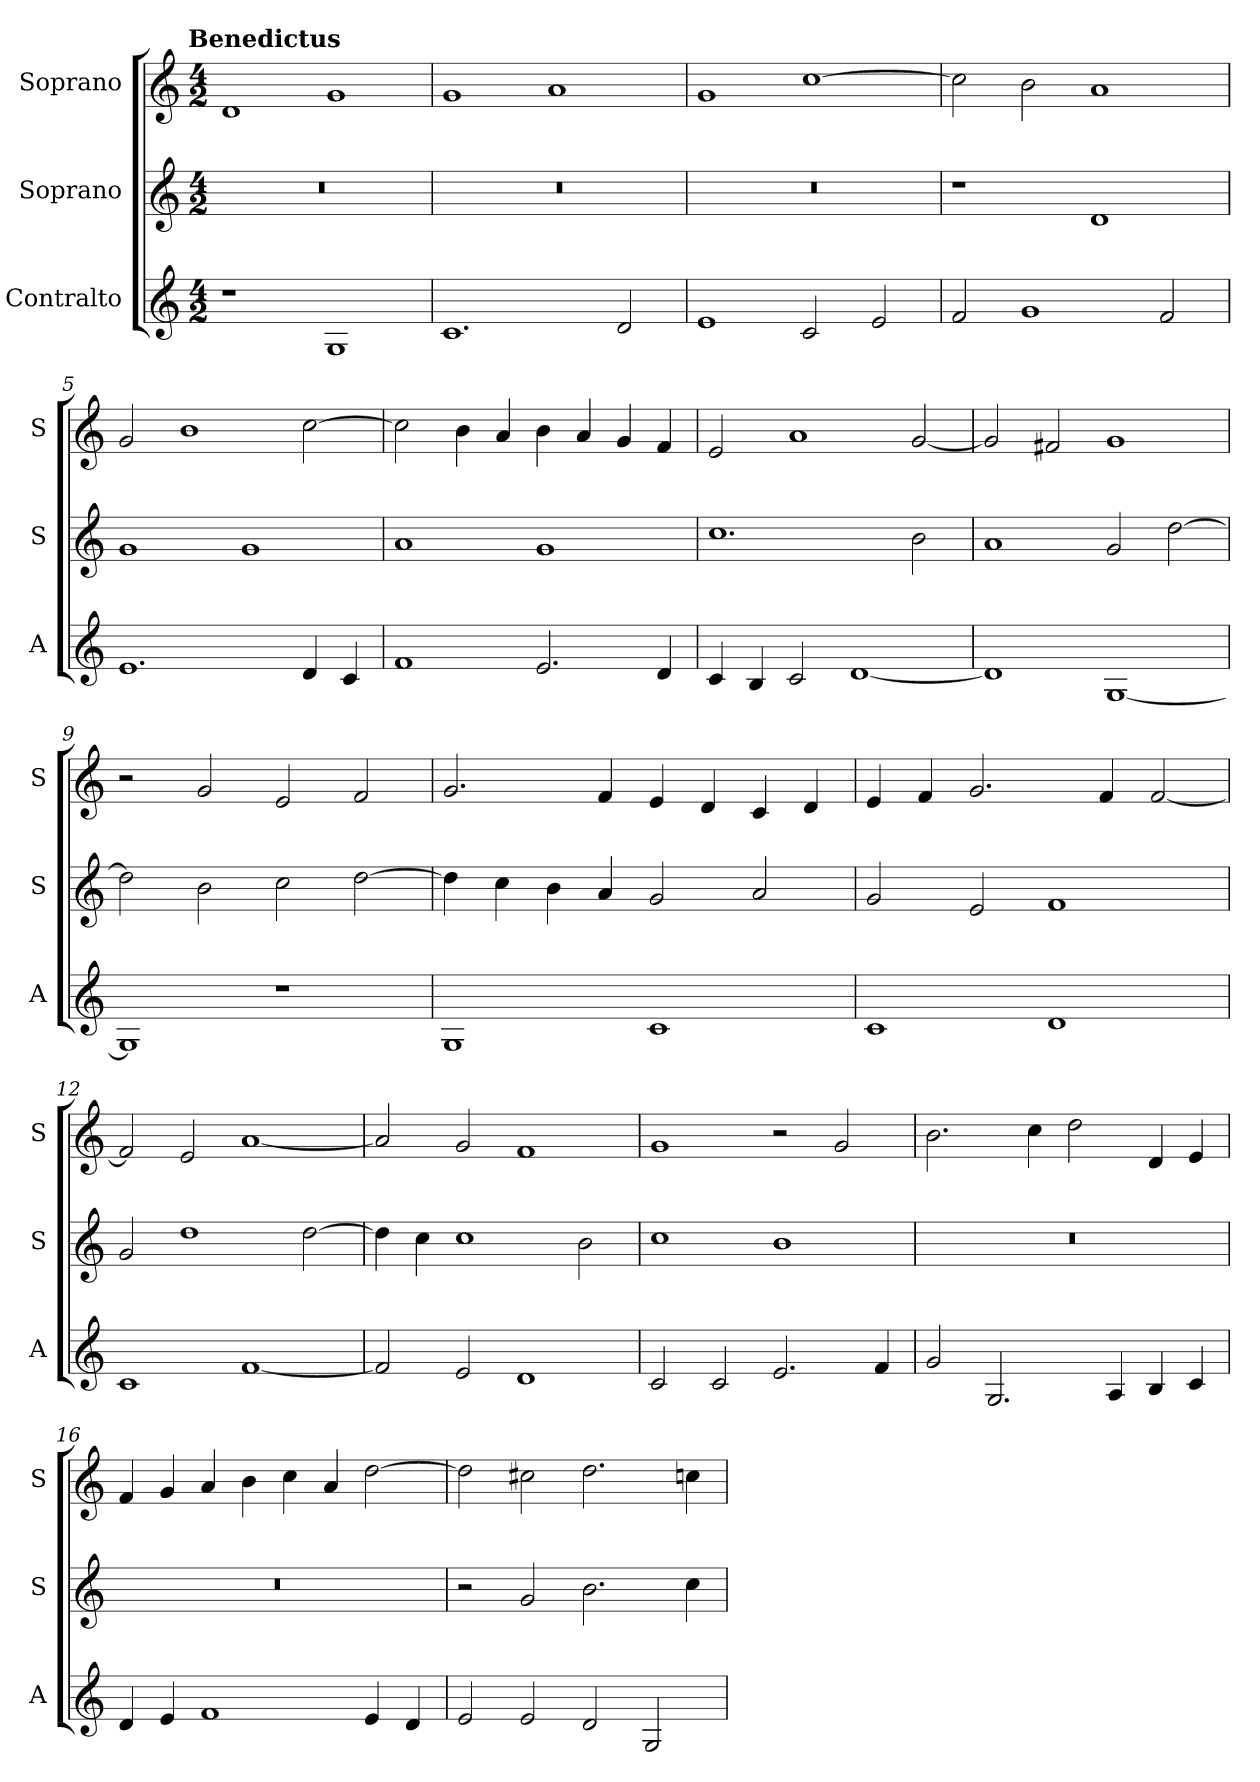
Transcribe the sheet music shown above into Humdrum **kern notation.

**kern	**kern	**kern
*part3	*part2	*part1
*staff3	*staff2	*staff1
*I"Contralto	*I"Soprano	*I"Soprano
*I'A	*I'S	*I'S
*clefG2	*clefG2	*clefG2
*k[]	*k[]	*k[]
*G:mix	*G:mix	*G:mix
!!LO:TX:omd:t=Benedictus
*M4/2	*M4/2	*M4/2
=1	=1	=1
1r	0r	1d
1G	.	1g
=2	=2	=2
1.c	0r	1g
.	.	1a
2d	.	.
=3	=3	=3
1e	0r	1g
2c	.	[1cc
2e	.	.
=4	=4	=4
2f	1r	2cc]
1g	.	2b
.	1d	1a
2f	.	.
=5	=5	=5
1.e	1g	2g
.	.	1b
.	1g	.
4d	.	[2cc
4c	.	.
=6	=6	=6
1f	1a	2cc]
.	.	4b
.	.	4a
2.e	1g	4b
.	.	4a
.	.	4g
4d	.	4f
=7	=7	=7
4c	1.cc	2e
4B	.	.
2c	.	1a
[1d	.	.
.	2b	[2g
=8	=8	=8
1d]	1a	2g]
.	.	2f#X
[1G	2g	1g
.	[2dd	.
=9	=9	=9
1G]	2dd]	2r
.	2b	2g
1r	2cc	2e
.	[2dd	2f
=10	=10	=10
1G	4dd]	2.g
.	4cc	.
.	4b	.
.	4a	4f
1c	2g	4e
.	.	4d
.	2a	4c
.	.	4d
=11	=11	=11
1c	2g	4e
.	.	4f
.	2e	2.g
1d	1f	.
.	.	4f
.	.	[2f
=12	=12	=12
1c	2g	2f]
.	1dd	2e
[1f	.	[1a
.	[2dd	.
=13	=13	=13
2f]	4dd]	2a]
.	4cc	.
2e	1cc	2g
1d	.	1f
.	2b	.
=14	=14	=14
2c	1cc	1g
2c	.	.
2.e	1b	2r
.	.	2g
4f	.	.
=15	=15	=15
2g	0r	2.b
2.G	.	.
.	.	4cc
.	.	2dd
4A	.	.
4B	.	4d
4c	.	4e
=16	=16	=16
4d	0r	4f
4e	.	4g
1f	.	4a
.	.	4b
.	.	4cc
.	.	4a
4e	.	[2dd
4d	.	.
=17	=17	=17
2e	2r	2dd]
2e	2g	2cc#X
2d	2.b	2.dd
2G	.	.
.	4cc	4ccn
=	=	=
*-	*-	*-
